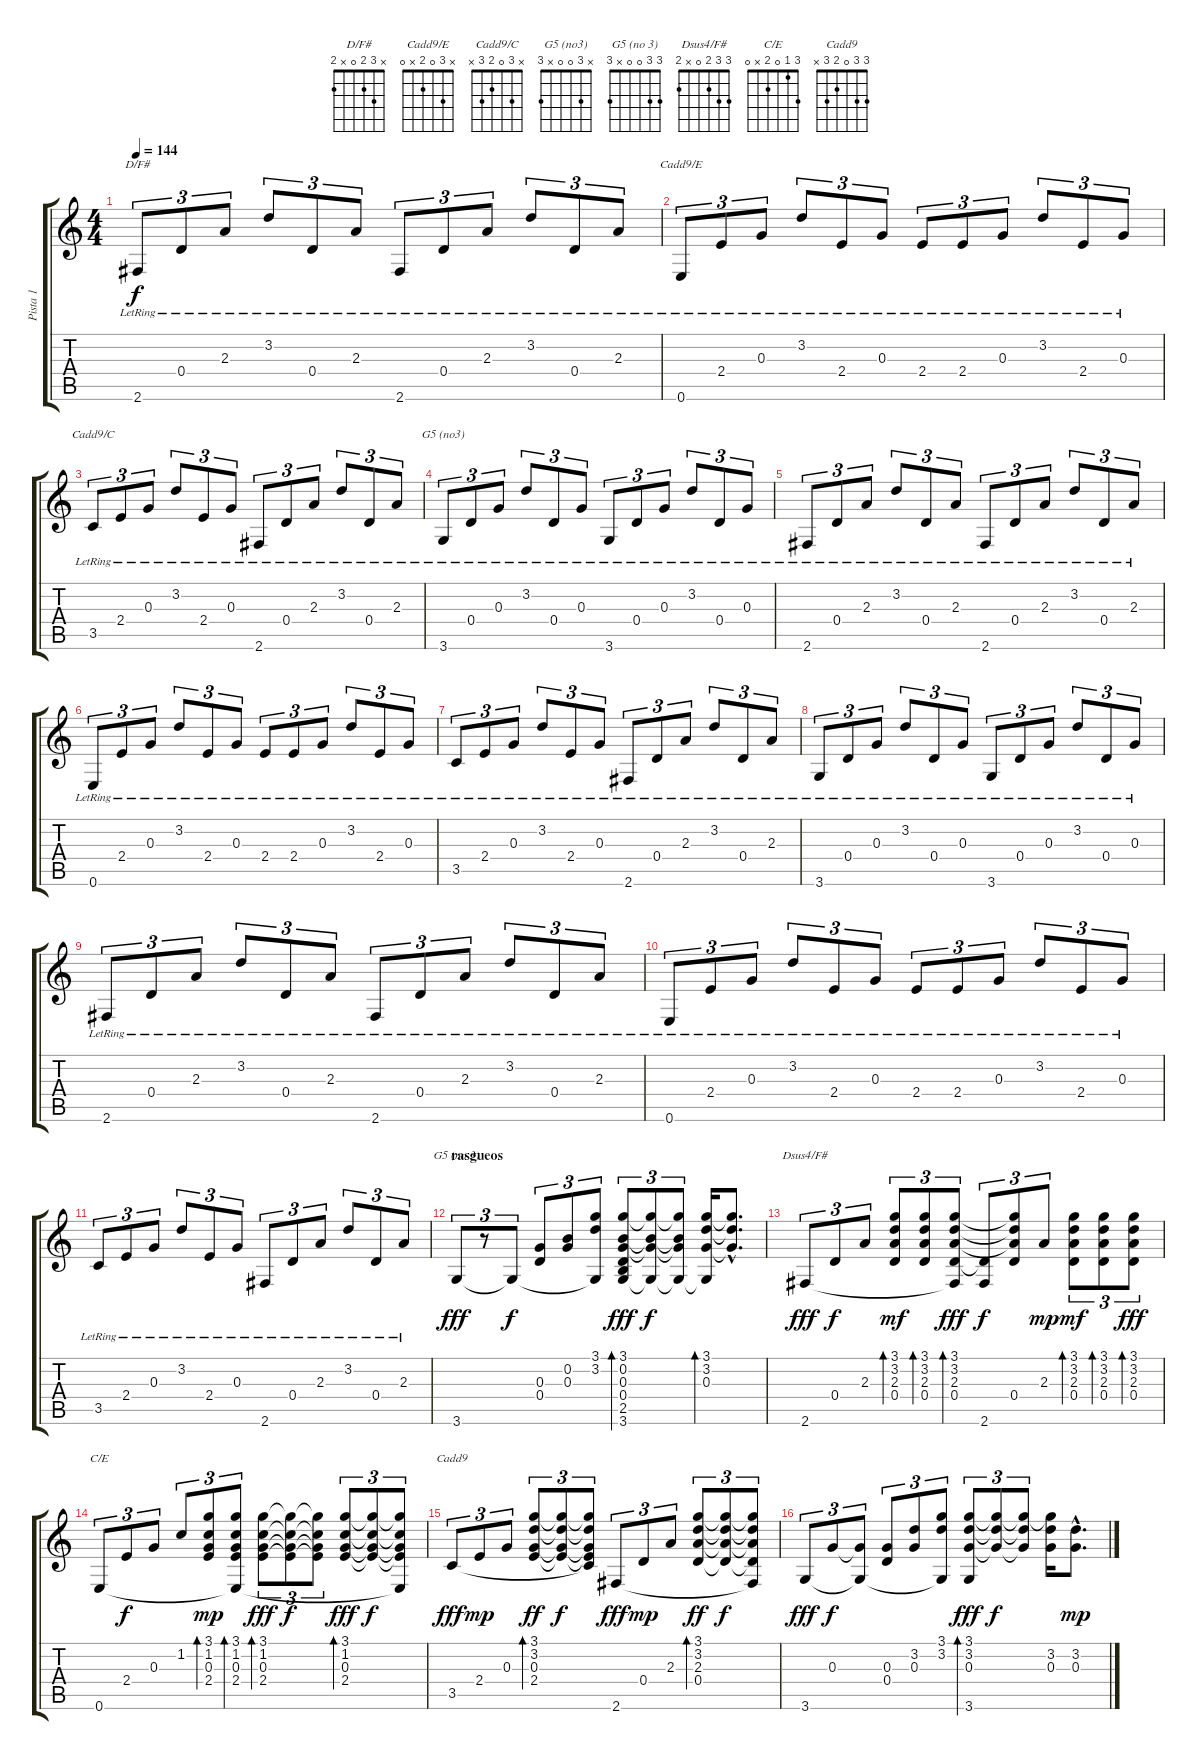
\track ("Pista 1" "Pista 1") {instrument electricguitarjazz}
\staff {score tabs}
\tuning (E4 B3 G3 D3 A2 E2) {hide}
\chord ("D/F#" x 3 2 0 x 2)
\chord ("Cadd9/E" x 3 0 2 x 0)
\chord ("Cadd9/C" x 3 0 2 3 x)
\chord ("G5 (no3)" x 3 0 0 x 3)
\chord ("G5 (no 3)" 3 3 0 0 x 3)
\chord ("Dsus4/F#" 3 3 2 0 x 2)
\chord ("C/E" 3 1 0 2 x 0)
\chord ("Cadd9" 3 3 0 2 3 x)
\ts (4 4)
\tempo 144
\clef g2
\ks c
2.6{lr}.8{tu (3 2) ch "D/F#" dy f} 0.4{lr}.8{tu (3 2)} 2.3{lr}.8{tu (3 2)} 3.2{lr}.8{tu (3 2)} 0.4{lr}.8{tu (3 2)} 2.3{lr}.8{tu (3 2)} 2.6{lr}.8{tu (3 2)} 0.4{lr}.8{tu (3 2)} 2.3{lr}.8{tu (3 2)} 3.2{lr}.8{tu (3 2)} 0.4{lr}.8{tu (3 2)} 2.3{lr}.8{tu (3 2)} |
0.6{lr}.8{tu (3 2) ch "Cadd9/E"} 2.4{lr}.8{tu (3 2)} 0.3{lr}.8{tu (3 2)} 3.2{lr}.8{tu (3 2)} 2.4{lr}.8{tu (3 2)} 0.3{lr}.8{tu (3 2)} 2.4{lr}.8{tu (3 2)} 2.4{lr}.8{tu (3 2)} 0.3{lr}.8{tu (3 2)} 3.2{lr}.8{tu (3 2)} 2.4{lr}.8{tu (3 2)} 0.3{lr}.8{tu (3 2)} |
3.5{lr}.8{tu (3 2) ch "Cadd9/C"} 2.4{lr}.8{tu (3 2)} 0.3{lr}.8{tu (3 2)} 3.2{lr}.8{tu (3 2)} 2.4{lr}.8{tu (3 2)} 0.3{lr}.8{tu (3 2)} 2.6{lr}.8{tu (3 2)} 0.4{lr}.8{tu (3 2)} 2.3{lr}.8{tu (3 2)} 3.2{lr}.8{tu (3 2)} 0.4{lr}.8{tu (3 2)} 2.3{lr}.8{tu (3 2)} |
3.6{lr}.8{tu (3 2) ch "G5 (no3)"} 0.4{lr}.8{tu (3 2)} 0.3{lr}.8{tu (3 2)} 3.2{lr}.8{tu (3 2)} 0.4{lr}.8{tu (3 2)} 0.3{lr}.8{tu (3 2)} 3.6{lr}.8{tu (3 2)} 0.4{lr}.8{tu (3 2)} 0.3{lr}.8{tu (3 2)} 3.2{lr}.8{tu (3 2)} 0.4{lr}.8{tu (3 2)} 0.3{lr}.8{tu (3 2)} |
2.6{lr}.8{tu (3 2)} 0.4{lr}.8{tu (3 2)} 2.3{lr}.8{tu (3 2)} 3.2{lr}.8{tu (3 2)} 0.4{lr}.8{tu (3 2)} 2.3{lr}.8{tu (3 2)} 2.6{lr}.8{tu (3 2)} 0.4{lr}.8{tu (3 2)} 2.3{lr}.8{tu (3 2)} 3.2{lr}.8{tu (3 2)} 0.4{lr}.8{tu (3 2)} 2.3{lr}.8{tu (3 2)} |
0.6{lr}.8{tu (3 2)} 2.4{lr}.8{tu (3 2)} 0.3{lr}.8{tu (3 2)} 3.2{lr}.8{tu (3 2)} 2.4{lr}.8{tu (3 2)} 0.3{lr}.8{tu (3 2)} 2.4{lr}.8{tu (3 2)} 2.4{lr}.8{tu (3 2)} 0.3{lr}.8{tu (3 2)} 3.2{lr}.8{tu (3 2)} 2.4{lr}.8{tu (3 2)} 0.3{lr}.8{tu (3 2)} |
3.5{lr}.8{tu (3 2)} 2.4{lr}.8{tu (3 2)} 0.3{lr}.8{tu (3 2)} 3.2{lr}.8{tu (3 2)} 2.4{lr}.8{tu (3 2)} 0.3{lr}.8{tu (3 2)} 2.6{lr}.8{tu (3 2)} 0.4{lr}.8{tu (3 2)} 2.3{lr}.8{tu (3 2)} 3.2{lr}.8{tu (3 2)} 0.4{lr}.8{tu (3 2)} 2.3{lr}.8{tu (3 2)} |
3.6{lr}.8{tu (3 2)} 0.4{lr}.8{tu (3 2)} 0.3{lr}.8{tu (3 2)} 3.2{lr}.8{tu (3 2)} 0.4{lr}.8{tu (3 2)} 0.3{lr}.8{tu (3 2)} 3.6{lr}.8{tu (3 2)} 0.4{lr}.8{tu (3 2)} 0.3{lr}.8{tu (3 2)} 3.2{lr}.8{tu (3 2)} 0.4{lr}.8{tu (3 2)} 0.3{lr}.8{tu (3 2)} |
2.6{lr}.8{tu (3 2)} 0.4{lr}.8{tu (3 2)} 2.3{lr}.8{tu (3 2)} 3.2{lr}.8{tu (3 2)} 0.4{lr}.8{tu (3 2)} 2.3{lr}.8{tu (3 2)} 2.6{lr}.8{tu (3 2)} 0.4{lr}.8{tu (3 2)} 2.3{lr}.8{tu (3 2)} 3.2{lr}.8{tu (3 2)} 0.4{lr}.8{tu (3 2)} 2.3{lr}.8{tu (3 2)} |
0.6{lr}.8{tu (3 2)} 2.4{lr}.8{tu (3 2)} 0.3{lr}.8{tu (3 2)} 3.2{lr}.8{tu (3 2)} 2.4{lr}.8{tu (3 2)} 0.3{lr}.8{tu (3 2)} 2.4{lr}.8{tu (3 2)} 2.4{lr}.8{tu (3 2)} 0.3{lr}.8{tu (3 2)} 3.2{lr}.8{tu (3 2)} 2.4{lr}.8{tu (3 2)} 0.3{lr}.8{tu (3 2)} |
3.5{lr}.8{tu (3 2)} 2.4{lr}.8{tu (3 2)} 0.3{lr}.8{tu (3 2)} 3.2{lr}.8{tu (3 2)} 2.4{lr}.8{tu (3 2)} 0.3{lr}.8{tu (3 2)} 2.6{lr}.8{tu (3 2)} 0.4{lr}.8{tu (3 2)} 2.3{lr}.8{tu (3 2)} 3.2{lr}.8{tu (3 2)} 0.4{lr}.8{tu (3 2)} 2.3{lr}.8{tu (3 2)} |
\section ("" "rasgueos")
3.6.8{tu (3 2) ch "G5 (no 3)" dy fff} r.8{tu (3 2)} 3.6{t}.8{tu (3 2) dy f} (0.3 0.4).8{tu (3 2)} (0.2 0.3).8{tu (3 2)} (3.1 3.2 3.6{t}).8{tu (3 2)} (3.1 0.2 0.3 0.4 2.5 3.6).8{tu (3 2) bd 240 dy fff} (3.1{t} 0.2{t} 0.3{t} 3.6{t}).8{tu (3 2) dy f} (3.1{t} 0.2{t} 0.3{t} 3.6{t}).8{tu (3 2)} (3.1 3.2 0.3 3.6{t}).16{bd 120} (3.1{hac t} 3.2{hac t} 0.3{hac t}).8{d} |
2.6.8{tu (3 2) ch "Dsus4/F#" dy fff} 0.4.8{tu (3 2) dy f} 2.3.8{tu (3 2)} (3.1 3.2 2.3 0.4).8{tu (3 2) bd 120 dy mf} (3.1 3.2 2.3 0.4).8{tu (3 2) bd 120} (3.1 3.2 2.3 0.4 2.6{t}).8{tu (3 2) bd 120 dy fff} (0.4{t} 2.6).8{tu (3 2) dy f} (3.1{t} 3.2{t} 2.3{t} 0.4).8{tu (3 2)} 2.3.8{tu (3 2) dy mp} (3.1 3.2 2.3 0.4).8{tu (3 2) bd 120 dy mf} (3.1 3.2 2.3 0.4).8{tu (3 2) bd 120} (3.1 3.2 2.3 0.4).8{tu (3 2) bd 120 dy fff} |
0.6.8{tu (3 2) ch "C/E"} 2.4.8{tu (3 2) dy f} 0.3.8{tu (3 2)} 1.2.8{tu (3 2)} (3.1 1.2 0.3 2.4).8{tu (3 2) bd 120 dy mp} (3.1 1.2 0.3 2.4 0.6{t}).8{tu (3 2) bd 120} (3.1 1.2 0.3 2.4).8{tu (3 2) bd 120 dy fff} (3.1{t} 1.2{t} 0.3{t} 2.4{t}).8{tu (3 2) dy f} (3.1{t} 1.2{t} 0.3{t} 2.4{t}).8{tu (3 2)} (3.1 1.2 0.3 2.4).8{tu (3 2) bd 120 dy fff} (3.1{t} 1.2{t} 0.3{t} 2.4{t}).8{tu (3 2) dy f} (3.1{t} 1.2{t} 0.3{t} 2.4{t} 0.6{t}).8{tu (3 2)} |
3.5.8{tu (3 2) ch "Cadd9" dy fff} 2.4.8{tu (3 2) dy mp} 0.3.8{tu (3 2)} (3.1 3.2 0.3 2.4).8{tu (3 2) bd 120 dy ff} (3.1{t} 3.2{t} 0.3{t} 2.4{t}).8{tu (3 2) dy f} (3.1{t} 3.2{t} 0.3{t} 2.4{t} 3.5{t}).8{tu (3 2)} 2.6.8{tu (3 2) dy fff} 0.4.8{tu (3 2) dy mp} 2.3.8{tu (3 2)} (3.1 3.2 2.3 0.4).8{tu (3 2) bd 120 dy ff} (3.1{t} 3.2{t} 2.3{t} 0.4{t}).8{tu (3 2) dy f} (3.1{t} 3.2{t} 2.3{t} 0.4{t} 2.6{t}).8{tu (3 2)} |
3.6.8{tu (3 2) dy fff} 0.3.8{tu (3 2) dy f} (0.3{t} 3.6{t}).8{tu (3 2)} (0.3 0.4).8{tu (3 2)} (3.2 0.3).8{tu (3 2)} (3.1 3.2 3.6{t}).8{tu (3 2)} (3.1 3.2 0.3 3.6).8{tu (3 2) bd 60 dy fff} (3.1{t} 3.2{t} 0.3{t}).8{tu (3 2) dy f} (3.1{t} 3.2{t} 0.3{t}).8{tu (3 2)} (3.1{t} 3.2 0.3).16 (3.2{hac} 0.3{hac}).8{d dy mp}
